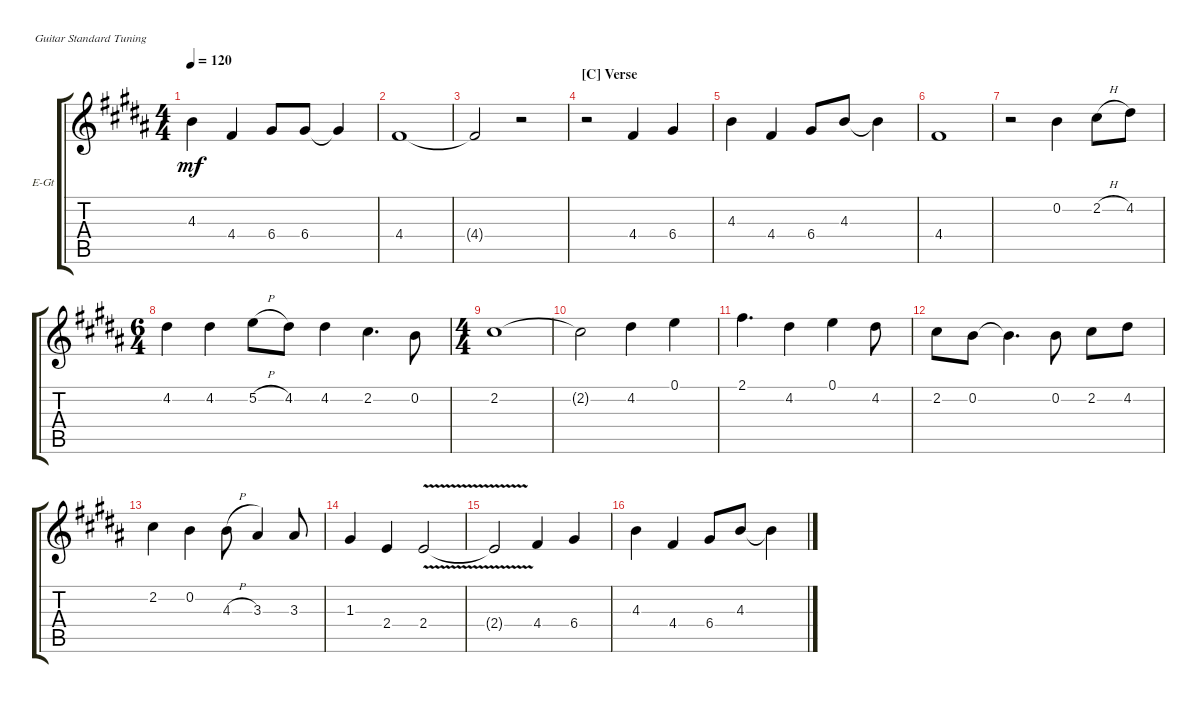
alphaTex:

\defaultSystemsLayout 4
\bracketExtendMode groupsimilarinstruments
\firstSystemTrackNameOrientation horizontal
\otherSystemsTrackNameOrientation horizontal
\track ("Art's Voice" "E-Gt") {instrument electricguitarclean}
\staff {score tabs}
\tuning (E4 B3 G3 D3 A2 E2)
\ts (4 4)
\tempo 120
\clef g2
\scale
0.333333
\ks b
4.3.4{dy mf} 4.4.4 6.4.8 6.4.8 6.4{t}.4 |
\scale
0.333333 4.4.1 |
\scale
0.333333 4.4{t}.2 r.2 |
\section ("C" "Verse")
\scale
0.333333 r.2 4.4.4 6.4.4 |
\scale
0.333333 4.3.4 4.4.4 6.4.8 4.3.8 4.3{t}.4 |
\scale
0.333333 4.4.1 |
\scale
0.333333 r.2 0.2.4 2.2{h}.8 4.2.8 |
\ts (6 4)
\scale
0.415663 4.2.4 4.2.4 5.2{h}.8 4.2.8 4.2.4 2.2.4{d} 0.2.8 |
\ts (4 4)
\scale
0.415663 2.2.1 |
\scale
0.168675 2.2{t}.2 4.2.4 0.1.4 |
\scale
0.333333 2.1.4{d} 4.2.4 0.1.4 4.2.8 |
\scale
0.333333 2.2.8 0.2.8 0.2{t}.4{d} 0.2.8 2.2.8 4.2.8 |
\scale
0.333333 2.2.4 0.2.4 4.3{h}.8 3.3.4 3.3.8 |
\scale
0.333333 1.3.4 2.4.4 2.4{v}.2 |
\scale
0.333333 2.4{v t}.2 4.4.4 6.4.4 |
\scale
0.333333 4.3.4 4.4.4 6.4.8 4.3.8 4.3{t}.4
